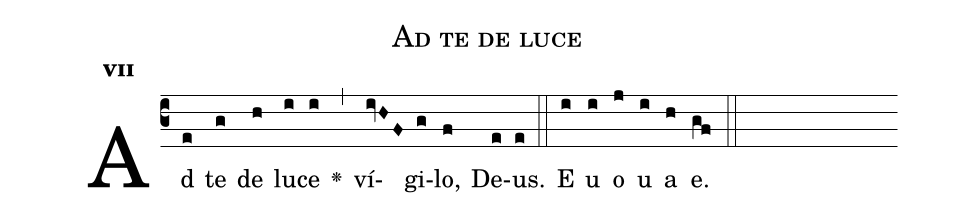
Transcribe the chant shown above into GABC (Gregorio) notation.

name:Ad te de luce;
office-part:Antiphona;
mode:7;
%%
initial-style: 1;
name: Ad te de luce;
book: Antiphonae & Responsoria/Tomus III, p.29;
occasion: Psalterium Hebdomada I Sabbato;
office-part: Laudes Ant. 1;
user-notes: ;
commentary: ;
annotation: 7a;
centering-scheme: english;
fontsize: 12;
font: OFLSortsMillGoudy;
height: 11;
width: 4.5;
%%
(c3)Ad(e) te(g) de(h) lu(i)ce(i) <v>\greheightstar</v>(,) ví(ivHF)gi(g)lo,(f) De(e)us.(e) (::)
E(i) u(i) o(j) u(i) a(h) e.(gf) (::)
